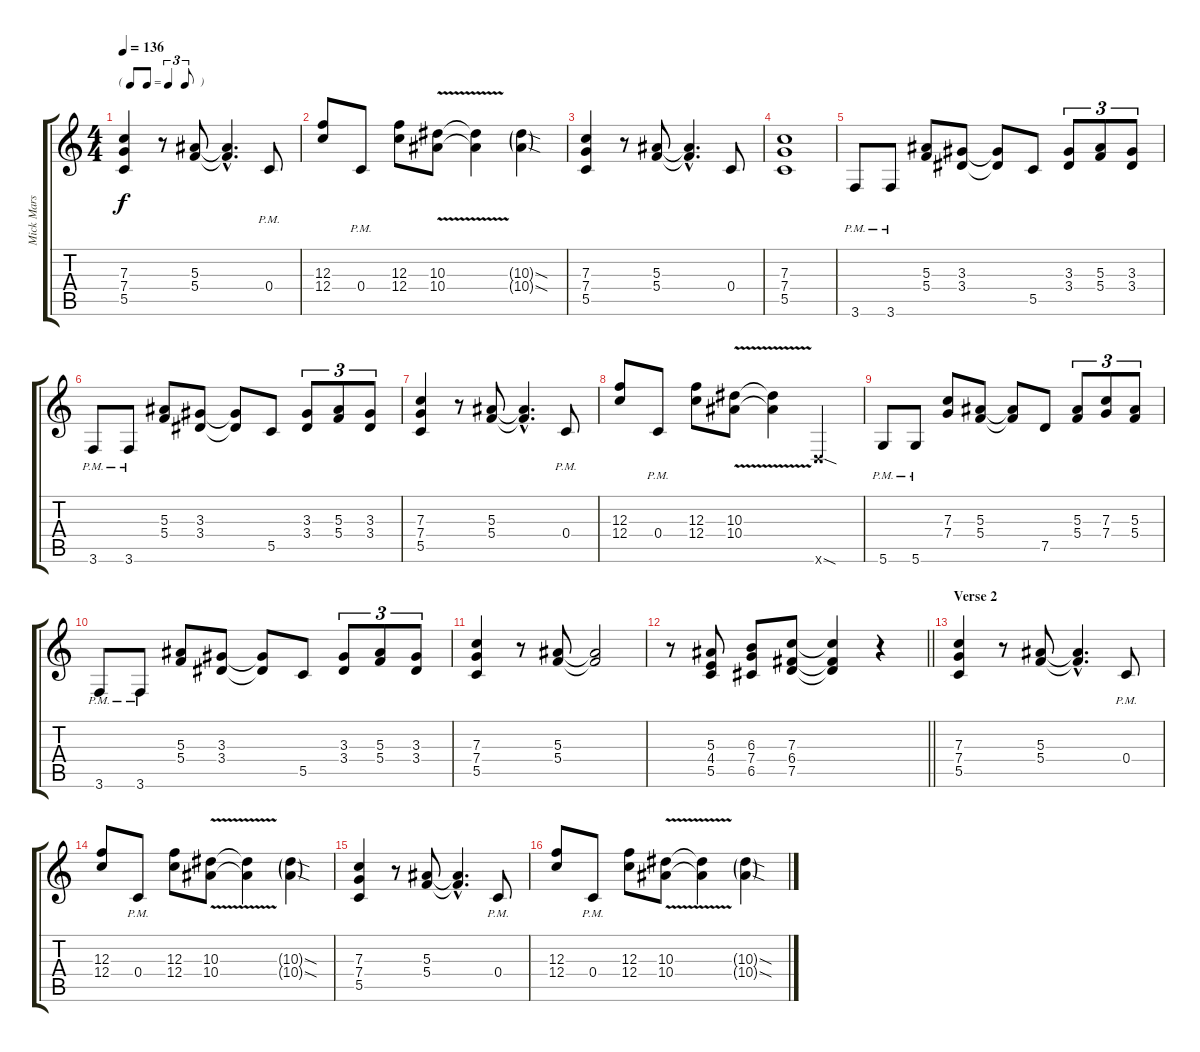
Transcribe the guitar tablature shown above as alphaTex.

\track ("Mick Mars" "Mick Mars") {instrument distortionguitar}
\staff {score tabs}
\tuning (D4 A3 F3 C3 G2 D2) {hide}
\ts (4 4)
\tf triplet8th
\tempo 136
\clef g2
\ks c
(7.3 7.4 5.5).4{dy f} r.8 (5.3 5.4).8 (5.3{hac t} 5.4{hac t}).4{d} 0.4{pm}.8 |
(12.3 12.4).8 0.4{pm}.8 (12.3 12.4).8 (10.3{v} 10.4{v}).8 (10.3{t} 10.4{t}).4 (10.3{sod g} 10.4{sod g}).4 |
(7.3 7.4 5.5).4 r.8 (5.3 5.4).8 (5.3{hac t} 5.4{hac t}).4{d} 0.4.8 |
(7.3 7.4 5.5).1 |
3.6{pm}.8 3.6{pm}.8 (5.3 5.4).8 (3.3 3.4).8 (3.3{t} 3.4{t}).8 5.5.8 (3.3 3.4).8{tu (3 2)} (5.3 5.4).8{tu (3 2)} (3.3 3.4).8{tu (3 2)} |
3.6{pm}.8 3.6{pm}.8 (5.3 5.4).8 (3.3 3.4).8 (3.3{t} 3.4{t}).8 5.5.8 (3.3 3.4).8{tu (3 2)} (5.3 5.4).8{tu (3 2)} (3.3 3.4).8{tu (3 2)} |
(7.3 7.4 5.5).4 r.8 (5.3 5.4).8 (5.3{hac t} 5.4{hac t}).4{d} 0.4{pm}.8 |
(12.3 12.4).8 0.4{pm}.8 (12.3 12.4).8 (10.3{v} 10.4{v}).8 (10.3{t} 10.4{t}).4 0.6{sod x}.4 |
5.6{pm}.8 5.6{pm}.8 (7.3 7.4).8 (5.3 5.4).8 (5.3{t} 5.4{t}).8 7.5.8 (5.3 5.4).8{tu (3 2)} (7.3 7.4).8{tu (3 2)} (5.3 5.4).8{tu (3 2)} |
3.6{pm}.8 3.6{pm}.8 (5.3 5.4).8 (3.3 3.4).8 (3.3{t} 3.4{t}).8 5.5.8 (3.3 3.4).8{tu (3 2)} (5.3 5.4).8{tu (3 2)} (3.3 3.4).8{tu (3 2)} |
(7.3 7.4 5.5).4 r.8 (5.3 5.4).8 (5.3{t} 5.4{t}).2 |
\barLineRight lightlight
r.8 (5.3 4.4 5.5).8 (6.3 7.4 6.5).8 (7.3 6.4 7.5).8 (7.3{t} 6.4{t} 7.5{t}).4 r.4 |
\section ("" "Verse 2")
(7.3 7.4 5.5).4 r.8 (5.3 5.4).8 (5.3{hac t} 5.4{hac t}).4{d} 0.4{pm}.8 |
(12.3 12.4).8 0.4{pm}.8 (12.3 12.4).8 (10.3{v} 10.4{v}).8 (10.3{t} 10.4{t}).4 (10.3{sod g} 10.4{sod g}).4 |
(7.3 7.4 5.5).4 r.8 (5.3 5.4).8 (5.3{hac t} 5.4{hac t}).4{d} 0.4{pm}.8 |
(12.3 12.4).8 0.4{pm}.8 (12.3 12.4).8 (10.3{v} 10.4{v}).8 (10.3{t} 10.4{t}).4 (10.3{sod g} 10.4{sod g}).4
